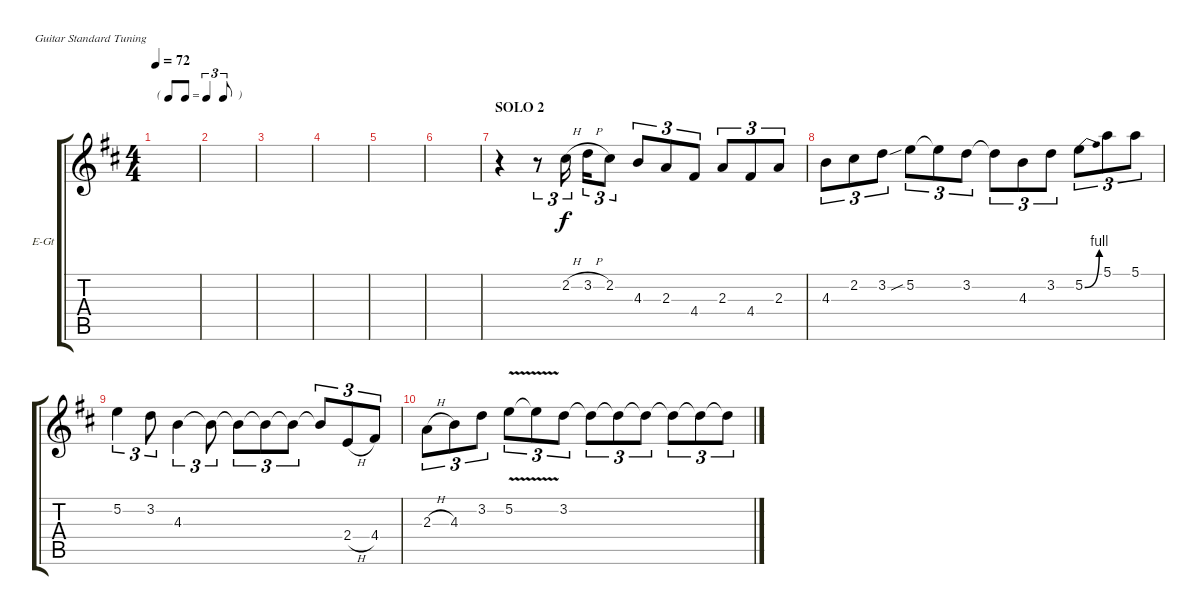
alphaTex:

\defaultSystemsLayout 4
\bracketExtendMode groupsimilarinstruments
\firstSystemTrackNameOrientation horizontal
\otherSystemsTrackNameOrientation horizontal
\track ("Electric Guitar" "E-Gt") {instrument electricguitarclean}
\staff {score tabs}
\tuning (E4 B3 G3 D3 A2 E2)
\ts (4 4)
\tf triplet8th
\tempo 72
\clef g2
\scale
0.333333
\ks d
|
\scale
0.333333 |
\scale
0.333333 |
\scale
0.333333 |
|
|
\section ("" "SOLO 2")
r.4 r.8{tu (3 2)} 2.2{h}.16{tu (3 2)} 3.2{h}.16{tu (3 2)} 2.2.8{tu (3 2)} 4.3.8{tu (3 2)} 2.3.8{tu (3 2)} 4.4.8{tu (3 2)} 2.3.8{tu (3 2)} 4.4.8{tu (3 2)} 2.3.8{tu (3 2)} |
4.3.8{tu (3 2)} 2.2.8{tu (3 2)} 3.2.8{tu (3 2)} 5.2{sib}.8{tu (3 2)} 5.2{t}.8{tu (3 2)} 3.2.8{tu (3 2)} 3.2{t}.8{tu (3 2)} 4.3.8{tu (3 2)} 3.2.8{tu (3 2)} 5.2{be (bend 0 0 17.4 4)}.8{tu (3 2)} 5.1.8{tu (3 2)} 5.1.8{tu (3 2)} |
5.2.4{tu (3 2)} 3.2.8{tu (3 2)} 4.3.4{tu (3 2)} 4.3{t}.8{tu (3 2)} 4.3{t}.8{tu (3 2)} 4.3{t}.8{tu (3 2)} 4.3{t}.8{tu (3 2)} 4.3{t}.8{tu (3 2)} 2.4{h}.8{tu (3 2)} 4.4.8{tu (3 2)} |
2.3{h}.8{tu (3 2)} 4.3.8{tu (3 2)} 3.2.8{tu (3 2)} 5.2{v}.8{tu (3 2)} 5.2{v t}.8{tu (3 2)} 3.2.8{tu (3 2)} 3.2{t}.8{tu (3 2)} 3.2{t}.8{tu (3 2)} 3.2{t}.8{tu (3 2)} 3.2{t}.8{tu (3 2)} 3.2{t}.8{tu (3 2)} 3.2{t}.8{tu (3 2)}
